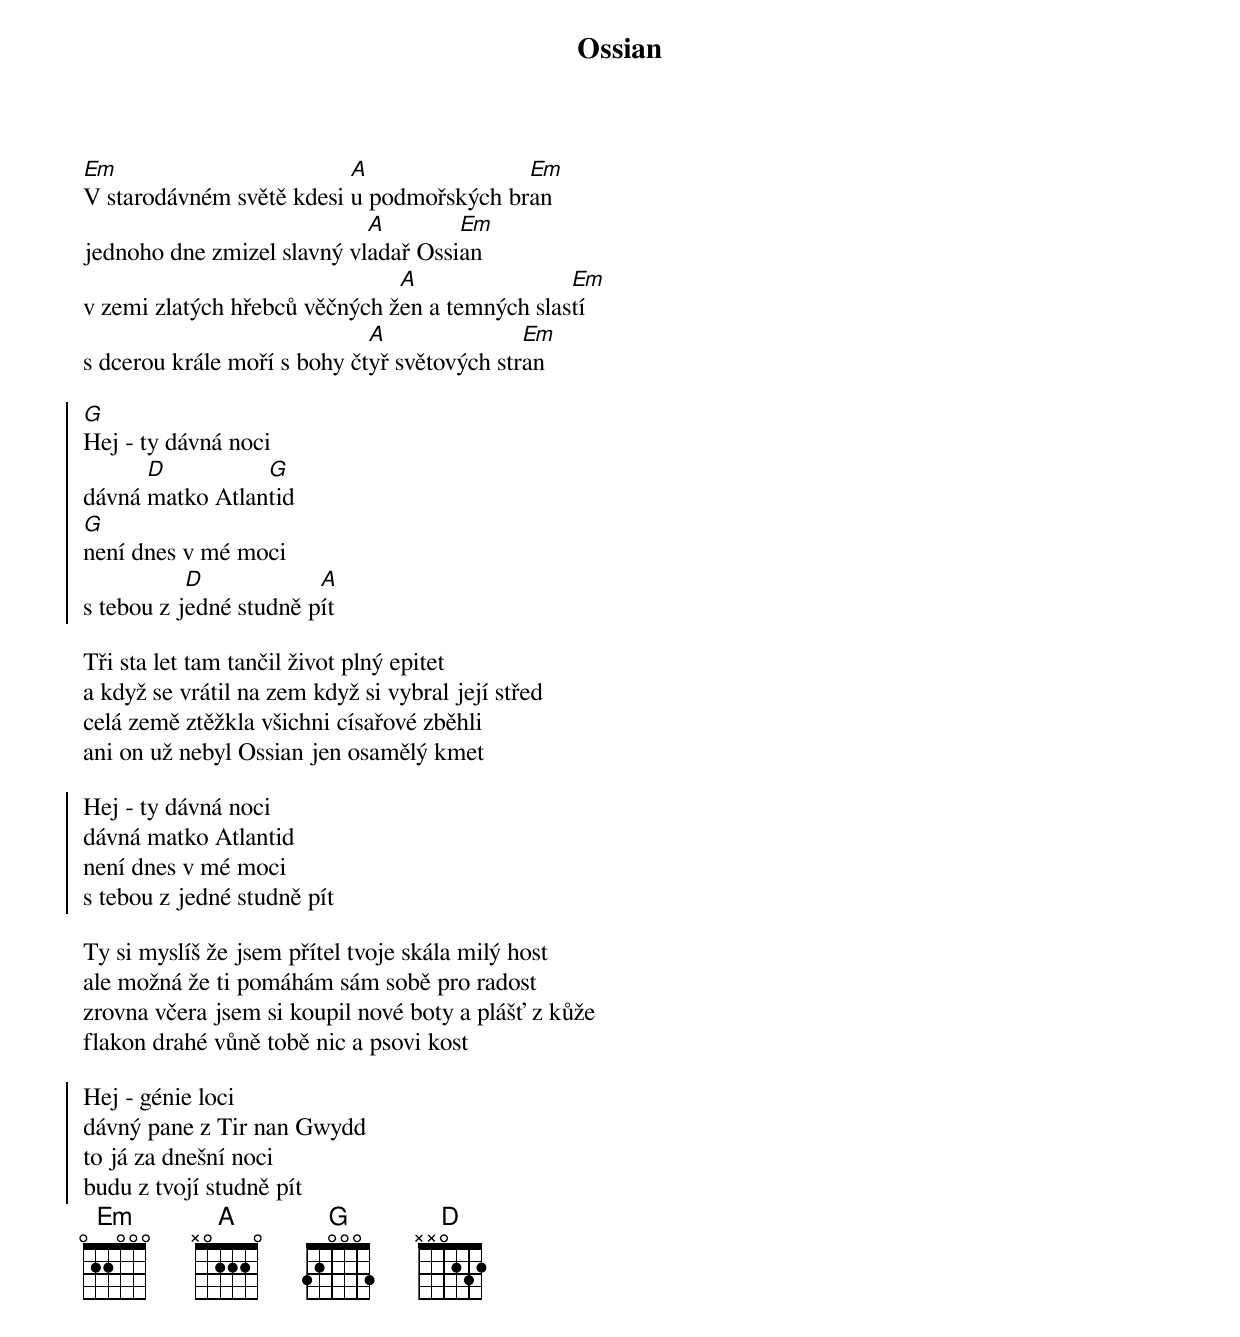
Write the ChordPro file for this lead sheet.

{title: Ossian}

[Em]V starodávném světě kdesi [A]u podmořských br[Em]an
jednoho dne zmizel slavný vl[A]adař Ossi[Em]an
v zemi zlatých hřebců věčných ž[A]en a temných slas[Em]tí
s dcerou krále moří s bohy čt[A]yř světových str[Em]an

{start_of_chorus}
[G]Hej - ty dávná noci
dávná [D]matko Atlan[G]tid
[G]není dnes v mé moci
s tebou z j[D]edné studně p[A]ít
{end_of_chorus}

Tři sta let tam tančil život plný epitet
a když se vrátil na zem když si vybral její střed
celá země ztěžkla všichni císařové zběhli
ani on už nebyl Ossian jen osamělý kmet

{start_of_chorus}
Hej - ty dávná noci
dávná matko Atlantid
není dnes v mé moci
s tebou z jedné studně pít
{end_of_chorus}

Ty si myslíš že jsem přítel tvoje skála milý host
ale možná že ti pomáhám sám sobě pro radost
zrovna včera jsem si koupil nové boty a plášť z kůže
flakon drahé vůně tobě nic a psovi kost

{start_of_chorus}
Hej - génie loci
dávný pane z Tir nan Gwydd
to já za dnešní noci
budu z tvojí studně pít
{end_of_chorus}
